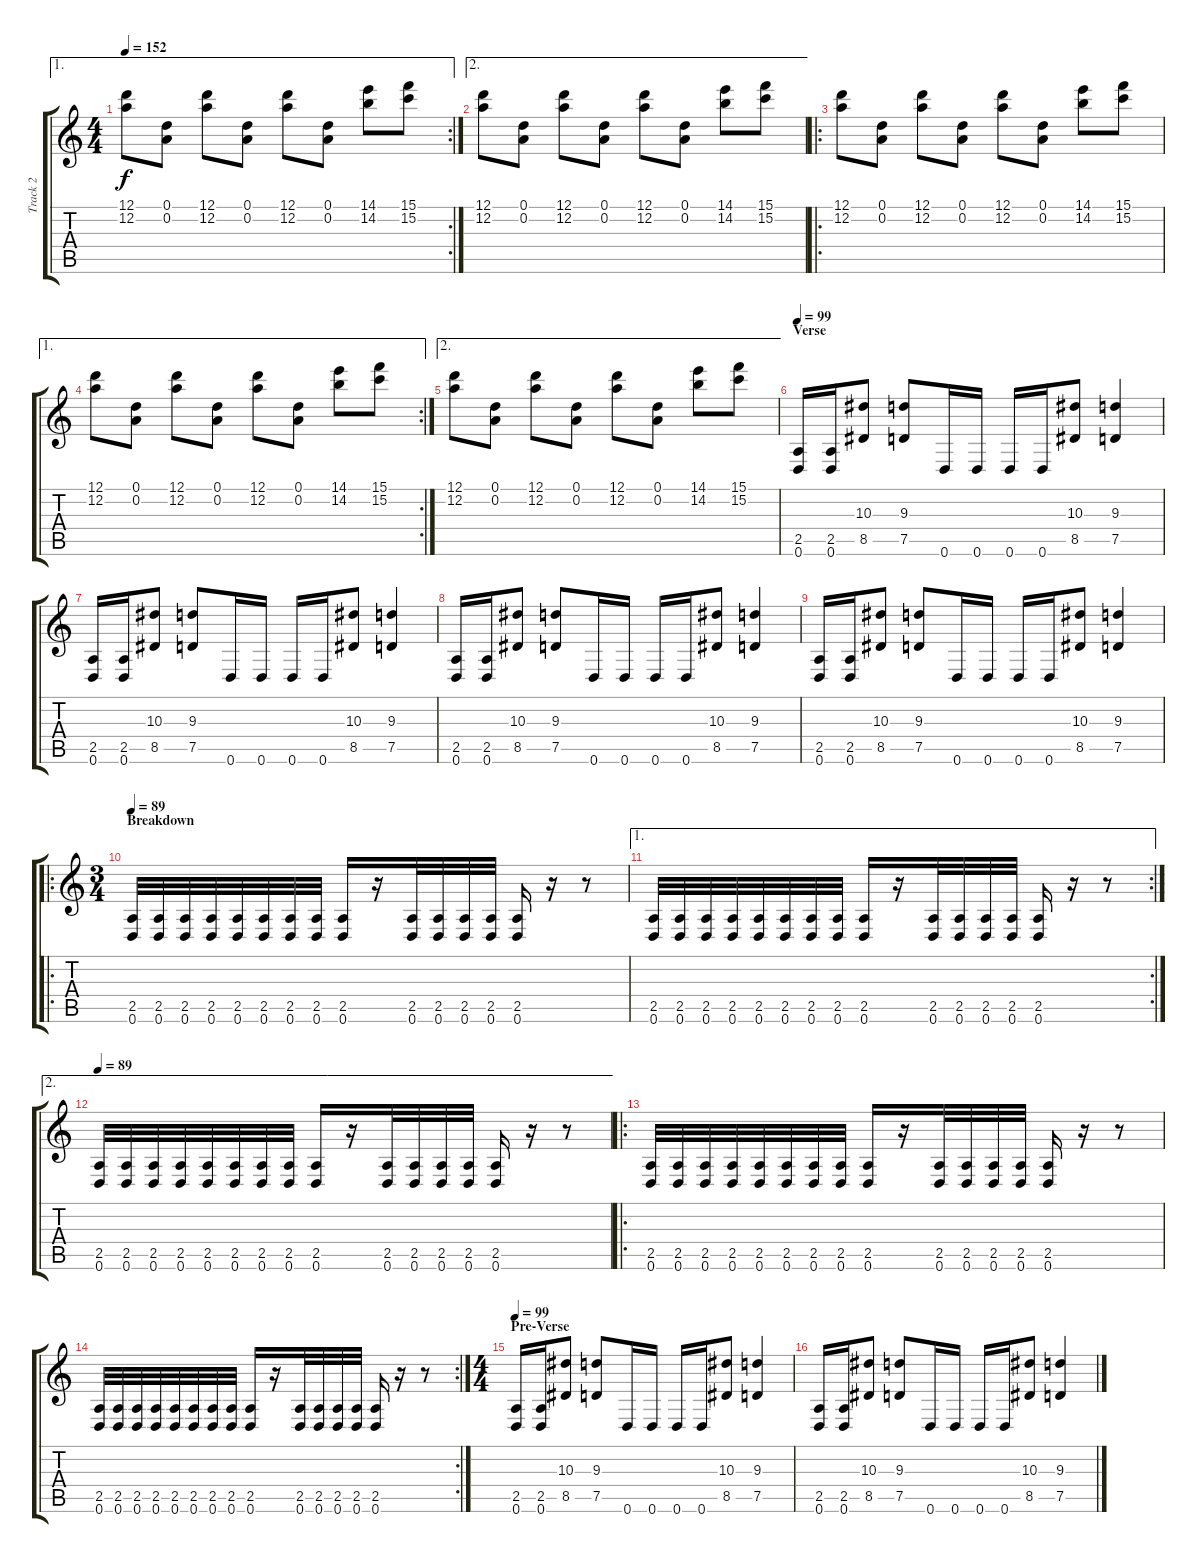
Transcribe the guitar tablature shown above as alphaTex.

\track ("Track 2" "Track 2") {instrument distortionguitar}
\staff {score tabs}
\tuning (D4 A3 F3 C3 G2 D2) {hide}
\ae 1
\rc 2
\ts (4 4)
\tempo 152
\clef g2
\ks c
(12.1 12.2).8{dy f} (0.1 0.2).8 (12.1 12.2).8 (0.1 0.2).8 (12.1 12.2).8 (0.1 0.2).8 (14.1 14.2).8 (15.1 15.2).8 |
\ae 2
(12.1 12.2).8 (0.1 0.2).8 (12.1 12.2).8 (0.1 0.2).8 (12.1 12.2).8 (0.1 0.2).8 (14.1 14.2).8 (15.1 15.2).8 |
\ro
(12.1 12.2).8 (0.1 0.2).8 (12.1 12.2).8 (0.1 0.2).8 (12.1 12.2).8 (0.1 0.2).8 (14.1 14.2).8 (15.1 15.2).8 |
\ae 1
\rc 2
(12.1 12.2).8 (0.1 0.2).8 (12.1 12.2).8 (0.1 0.2).8 (12.1 12.2).8 (0.1 0.2).8 (14.1 14.2).8 (15.1 15.2).8 |
\ae 2
(12.1 12.2).8 (0.1 0.2).8 (12.1 12.2).8 (0.1 0.2).8 (12.1 12.2).8 (0.1 0.2).8 (14.1 14.2).8 (15.1 15.2).8 |
\section ("" "Verse")
\tempo 198
\tempo 99
(2.5 0.6).16 (2.5 0.6).16 (10.3 8.5).8 (9.3 7.5).8 0.6.16 0.6.16 0.6.16 0.6.16 (10.3 8.5).8 (9.3 7.5).4 |
(2.5 0.6).16 (2.5 0.6).16 (10.3 8.5).8 (9.3 7.5).8 0.6.16 0.6.16 0.6.16 0.6.16 (10.3 8.5).8 (9.3 7.5).4 |
(2.5 0.6).16 (2.5 0.6).16 (10.3 8.5).8 (9.3 7.5).8 0.6.16 0.6.16 0.6.16 0.6.16 (10.3 8.5).8 (9.3 7.5).4 |
(2.5 0.6).16 (2.5 0.6).16 (10.3 8.5).8 (9.3 7.5).8 0.6.16 0.6.16 0.6.16 0.6.16 (10.3 8.5).8 (9.3 7.5).4 |
\ro
\ts (3 4)
\section ("" "Breakdown")
\tempo 89
(2.5 0.6).32 (2.5 0.6).32 (2.5 0.6).32 (2.5 0.6).32 (2.5 0.6).32 (2.5 0.6).32 (2.5 0.6).32 (2.5 0.6).32 (2.5 0.6).16 r.16 (2.5 0.6).32 (2.5 0.6).32 (2.5 0.6).32 (2.5 0.6).32 (2.5 0.6).16 r.16 r.8 |
\ae 1
\rc 2
(2.5 0.6).32 (2.5 0.6).32 (2.5 0.6).32 (2.5 0.6).32 (2.5 0.6).32 (2.5 0.6).32 (2.5 0.6).32 (2.5 0.6).32 (2.5 0.6).16 r.16 (2.5 0.6).32 (2.5 0.6).32 (2.5 0.6).32 (2.5 0.6).32 (2.5 0.6).16 r.16 r.8 |
\ae 2
\tempo 89
(2.5 0.6).32 (2.5 0.6).32 (2.5 0.6).32 (2.5 0.6).32 (2.5 0.6).32 (2.5 0.6).32 (2.5 0.6).32 (2.5 0.6).32 (2.5 0.6).16 r.16 (2.5 0.6).32 (2.5 0.6).32 (2.5 0.6).32 (2.5 0.6).32 (2.5 0.6).16 r.16 r.8 |
\ro
(2.5 0.6).32 (2.5 0.6).32 (2.5 0.6).32 (2.5 0.6).32 (2.5 0.6).32 (2.5 0.6).32 (2.5 0.6).32 (2.5 0.6).32 (2.5 0.6).16 r.16 (2.5 0.6).32 (2.5 0.6).32 (2.5 0.6).32 (2.5 0.6).32 (2.5 0.6).16 r.16 r.8 |
\rc 2
(2.5 0.6).32 (2.5 0.6).32 (2.5 0.6).32 (2.5 0.6).32 (2.5 0.6).32 (2.5 0.6).32 (2.5 0.6).32 (2.5 0.6).32 (2.5 0.6).16 r.16 (2.5 0.6).32 (2.5 0.6).32 (2.5 0.6).32 (2.5 0.6).32 (2.5 0.6).16 r.16 r.8 |
\ts (4 4)
\section ("" "Pre-Verse")
\tempo 198
\tempo 99
(2.5 0.6).16 (2.5 0.6).16 (10.3 8.5).8 (9.3 7.5).8 0.6.16 0.6.16 0.6.16 0.6.16 (10.3 8.5).8 (9.3 7.5).4 |
(2.5 0.6).16 (2.5 0.6).16 (10.3 8.5).8 (9.3 7.5).8 0.6.16 0.6.16 0.6.16 0.6.16 (10.3 8.5).8 (9.3 7.5).4
